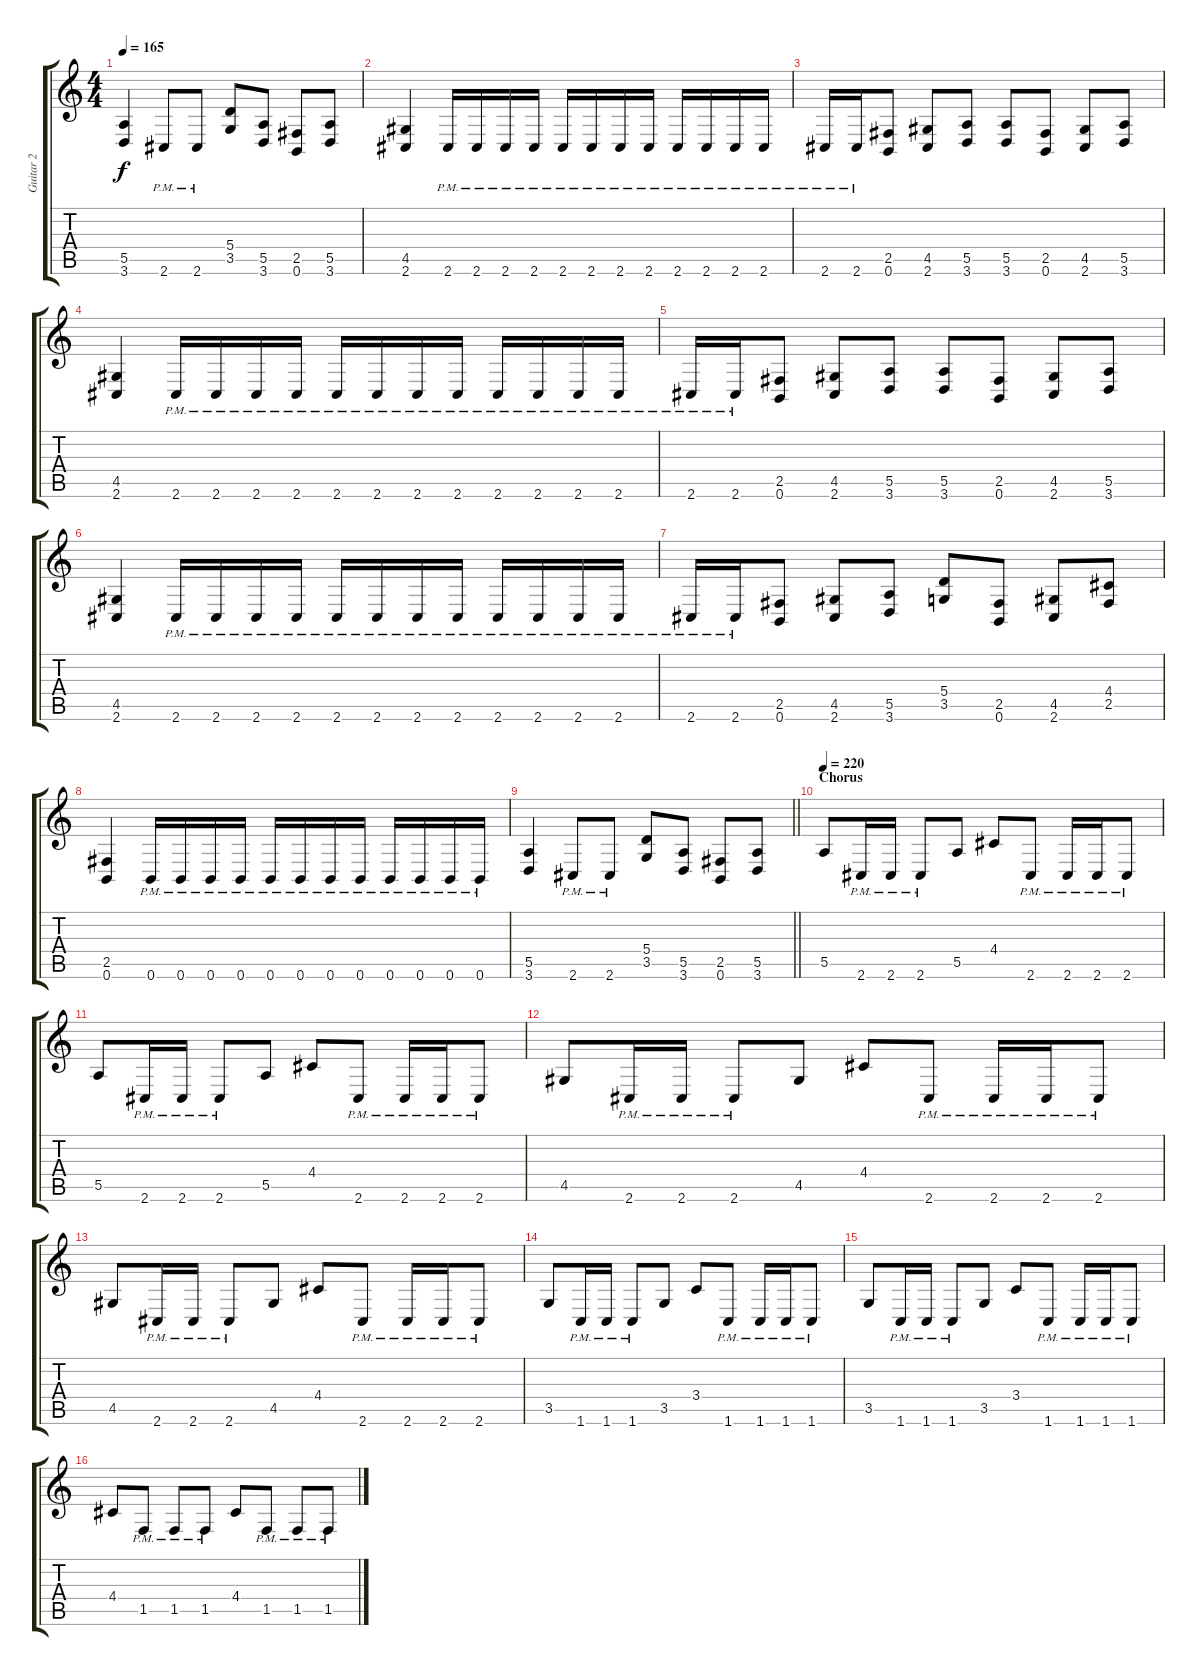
\track ("Guitar 2" "Guitar 2") {instrument distortionguitar}
\staff {score tabs}
\tuning (B3 Gb3 D3 A2 E2 B1) {hide}
\ts (4 4)
\tempo 165
\clef g2
\ks c
(5.5 3.6).4{dy f} 2.6{pm}.8 2.6{pm}.8 (5.4 3.5).8 (5.5 3.6).8 (2.5 0.6).8 (5.5 3.6).8 |
(4.5 2.6).4 2.6{pm}.16 2.6{pm}.16 2.6{pm}.16 2.6{pm}.16 2.6{pm}.16 2.6{pm}.16 2.6{pm}.16 2.6{pm}.16 2.6{pm}.16 2.6{pm}.16 2.6{pm}.16 2.6{pm}.16 |
2.6{pm}.16 2.6{pm}.16 (2.5 0.6).8 (4.5 2.6).8 (5.5 3.6).8 (5.5 3.6).8 (2.5 0.6).8 (4.5 2.6).8 (5.5 3.6).8 |
(4.5 2.6).4 2.6{pm}.16 2.6{pm}.16 2.6{pm}.16 2.6{pm}.16 2.6{pm}.16 2.6{pm}.16 2.6{pm}.16 2.6{pm}.16 2.6{pm}.16 2.6{pm}.16 2.6{pm}.16 2.6{pm}.16 |
2.6{pm}.16 2.6{pm}.16 (2.5 0.6).8 (4.5 2.6).8 (5.5 3.6).8 (5.5 3.6).8 (2.5 0.6).8 (4.5 2.6).8 (5.5 3.6).8 |
(4.5 2.6).4 2.6{pm}.16 2.6{pm}.16 2.6{pm}.16 2.6{pm}.16 2.6{pm}.16 2.6{pm}.16 2.6{pm}.16 2.6{pm}.16 2.6{pm}.16 2.6{pm}.16 2.6{pm}.16 2.6{pm}.16 |
2.6{pm}.16 2.6{pm}.16 (2.5 0.6).8 (4.5 2.6).8 (5.5 3.6).8 (5.4 3.5).8 (2.5 0.6).8 (4.5 2.6).8 (4.4 2.5).8 |
(2.5 0.6).4 0.6{pm}.16 0.6{pm}.16 0.6{pm}.16 0.6{pm}.16 0.6{pm}.16 0.6{pm}.16 0.6{pm}.16 0.6{pm}.16 0.6{pm}.16 0.6{pm}.16 0.6{pm}.16 0.6{pm}.16 |
\barLineRight lightlight
(5.5 3.6).4 2.6{pm}.8 2.6{pm}.8 (5.4 3.5).8 (5.5 3.6).8 (2.5 0.6).8 (5.5 3.6).8 |
\section ("" "Chorus")
\tempo 220
5.5.8 2.6{pm}.16 2.6{pm}.16 2.6{pm}.8 5.5.8 4.4.8 2.6{pm}.8 2.6{pm}.16 2.6{pm}.16 2.6{pm}.8 |
5.5.8 2.6{pm}.16 2.6{pm}.16 2.6{pm}.8 5.5.8 4.4.8 2.6{pm}.8 2.6{pm}.16 2.6{pm}.16 2.6{pm}.8 |
4.5.8 2.6{pm}.16 2.6{pm}.16 2.6{pm}.8 4.5.8 4.4.8 2.6{pm}.8 2.6{pm}.16 2.6{pm}.16 2.6{pm}.8 |
4.5.8 2.6{pm}.16 2.6{pm}.16 2.6{pm}.8 4.5.8 4.4.8 2.6{pm}.8 2.6{pm}.16 2.6{pm}.16 2.6{pm}.8 |
3.5.8 1.6{pm}.16 1.6{pm}.16 1.6{pm}.8 3.5.8 3.4.8 1.6{pm}.8 1.6{pm}.16 1.6{pm}.16 1.6{pm}.8 |
3.5.8 1.6{pm}.16 1.6{pm}.16 1.6{pm}.8 3.5.8 3.4.8 1.6{pm}.8 1.6{pm}.16 1.6{pm}.16 1.6{pm}.8 |
4.4.8 1.5{pm}.8 1.5{pm}.8 1.5{pm}.8 4.4.8 1.5{pm}.8 1.5{pm}.8 1.5{pm}.8
